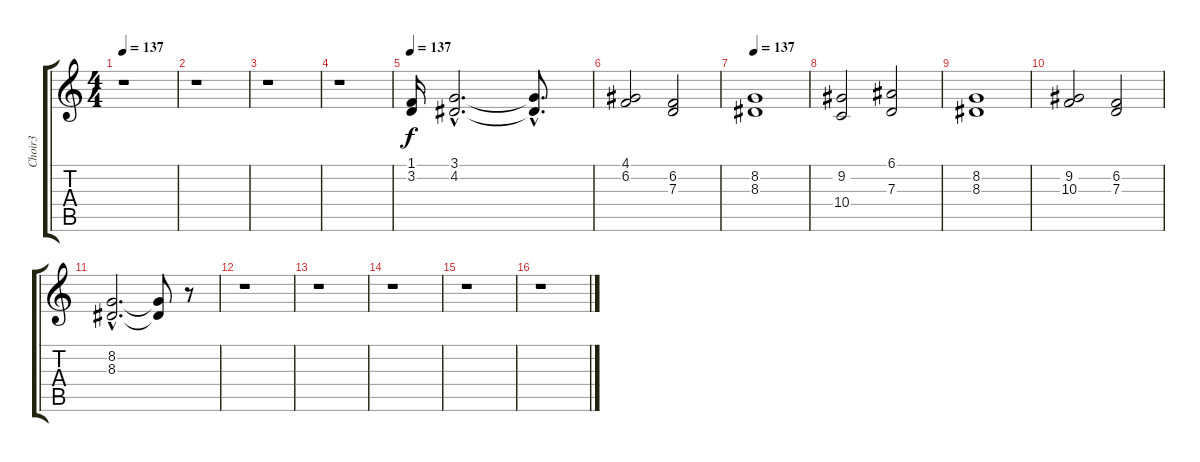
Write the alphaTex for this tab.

\track ("Choir3" "Choir3") {instrument pad4choir}
\staff {score tabs}
\tuning (E4 B3 G3 D3 A2 E2) {hide}
\ts (4 4)
\tempo 137
\clef g2
\ks c
r.1{dy f} |
r.1 |
r.1 |
r.1 |
\tempo 137
(1.1 3.2).16 (3.1{hac} 4.2{hac}).2{d} (3.1{hac t} 4.2{hac t}).8{d} |
(4.1 6.2).2 (6.2 7.3).2 |
\tempo 137
(8.2 8.3).1 |
(9.2 10.4).2 (6.1 7.3).2 |
(8.2 8.3).1 |
(9.2 10.3).2 (6.2 7.3).2 |
(8.2{hac} 8.3{hac}).2{d} (8.2{t} 8.3{t}).8 r.8 |
r.1 |
r.1 |
r.1 |
r.1 |
r.1
